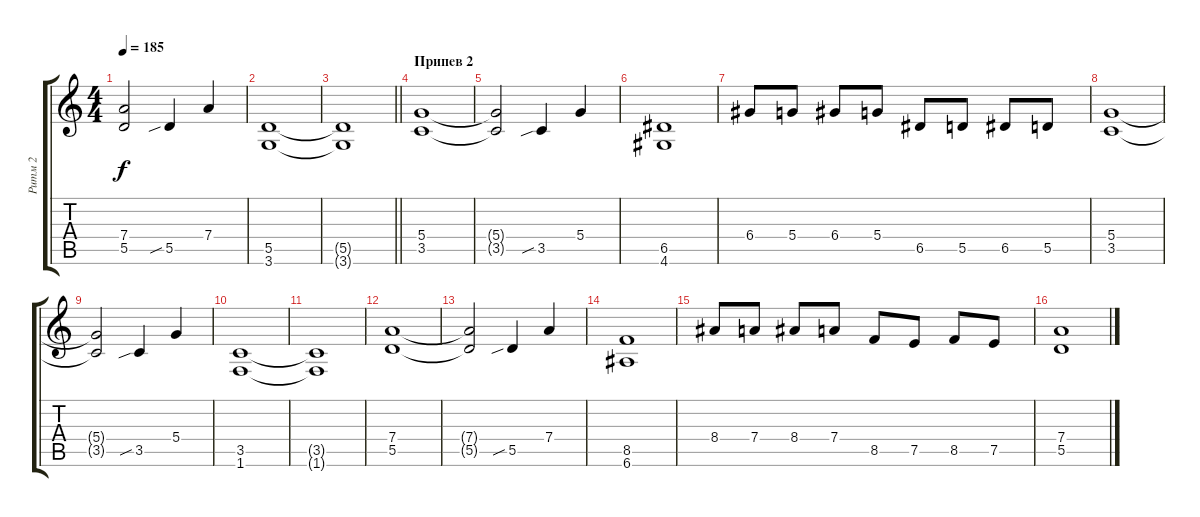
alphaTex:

\track ("Ритм 2" "Ритм 2") {instrument distortionguitar}
\staff {score tabs}
\tuning (E4 B3 G3 D3 A2 E2) {hide}
\ts (4 4)
\tempo 185
\clef g2
\ks c
(7.4{t} 5.5{t}).2{dy f} 5.5{sib}.4 7.4.4 |
(5.5 3.6).1 |
\barLineRight lightlight
(5.5{t} 3.6{t}).1 |
\section ("" "Припев 2")
(5.4 3.5).1 |
(5.4{t} 3.5{t}).2 3.5{sib}.4 5.4.4 |
(6.5 4.6).1 |
6.4.8 5.4.8 6.4.8 5.4.8 6.5.8 5.5.8 6.5.8 5.5.8 |
(5.4 3.5).1 |
(5.4{t} 3.5{t}).2 3.5{sib}.4 5.4.4 |
(3.5 1.6).1 |
(3.5{t} 1.6{t}).1 |
(7.4 5.5).1 |
(7.4{t} 5.5{t}).2 5.5{sib}.4 7.4.4 |
(8.5 6.6).1 |
8.4.8 7.4.8 8.4.8 7.4.8 8.5.8 7.5.8 8.5.8 7.5.8 |
(7.4 5.5).1
